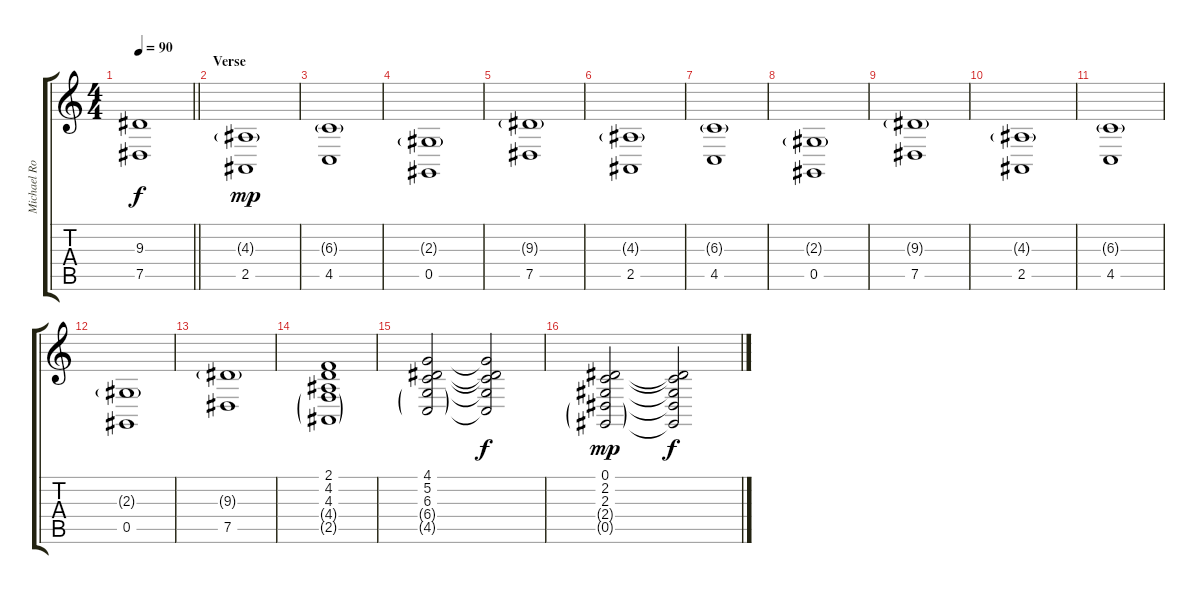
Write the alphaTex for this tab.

\track ("Michael Rodenberg (Keyboard)" "Michael Ro") {instrument stringensemble1}
\staff {score tabs}
\tuning (Eb4 Bb3 Gb3 Db3 Ab2 Eb2) {hide}
\ts (4 4)
\tempo 90
\clef g2
\barLineRight lightlight
\ks c
(9.3 7.5).1{dy f} |
\section ("" "Verse")
(4.3{g} 2.5).1{dy mp} |
(6.3{g} 4.5).1 |
(2.3{g} 0.5).1 |
(9.3{g} 7.5).1 |
(4.3{g} 2.5).1 |
(6.3{g} 4.5).1 |
(2.3{g} 0.5).1 |
(9.3{g} 7.5).1 |
(4.3{g} 2.5).1 |
(6.3{g} 4.5).1 |
(2.3{g} 0.5).1 |
(9.3{g} 7.5).1 |
(2.1 4.2 4.3 4.4{g} 2.5{g}).1 |
(4.1 5.2 6.3 6.4{g} 4.5{g}).2{volume 11} (4.1{t} 5.2{t} 6.3{t} 6.4{t} 4.5{t}).2{dy f volume 12} |
(0.1 2.2 2.3 2.4{g} 0.5{g}).2{dy mp volume 13} (0.1{t} 2.2{t} 2.3{t} 2.4{t} 0.5{t}).2{dy f volume 14}
